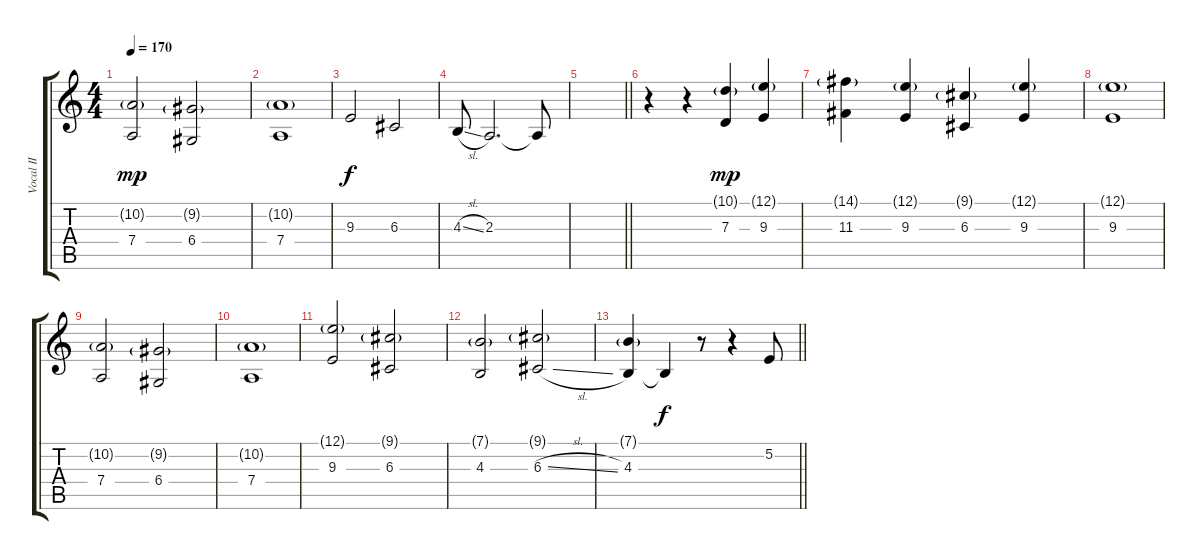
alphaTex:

\track ("Vocal II" "Vocal II") {instrument lead2sawtooth}
\staff {score tabs}
\tuning (E4 B3 G3 D3 A2 D2) {hide}
\ts (4 4)
\tempo 170
\clef g2
\ks c
(10.2{g} 7.4).2{dy mp} (9.2{g} 6.4).2 |
(10.2{g} 7.4).1 |
9.3.2{dy f} 6.3.2 |
4.3{sl}.8 2.3.2{d} 2.3{t}.8 |
\barLineRight lightlight
|
r.4{volume 8 balance 13} r.4 (10.1{g} 7.3).4{dy mp} (12.1{g} 9.3).4 |
(14.1{g} 11.3).4 (12.1{g} 9.3).4 (9.1{g} 6.3).4 (12.1{g} 9.3).4 |
(12.1{g} 9.3).1 |
(10.2{g} 7.4).2 (9.2{g} 6.4).2 |
(10.2{g} 7.4).1 |
(12.1{g} 9.3).2 (9.1{g} 6.3).2 |
(7.1{g} 4.3).2 (9.1{g} 6.3{sl}).2 |
\barLineRight lightlight
(7.1{g} 4.3).4 4.3{t}.4{dy f} r.8 r.4 5.2.8
